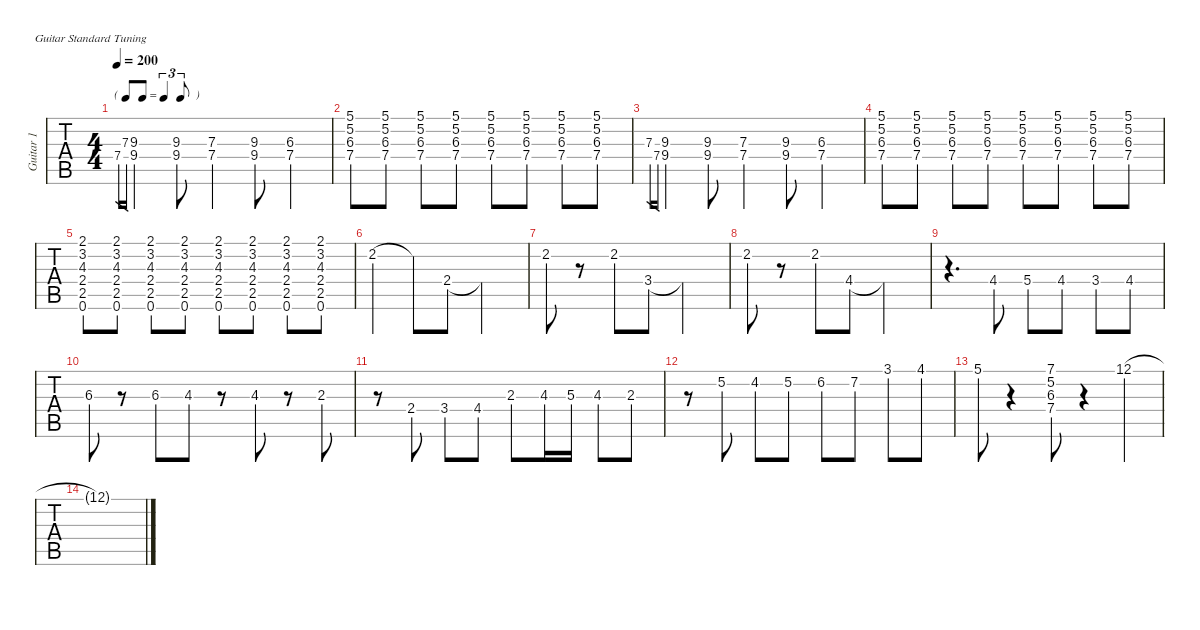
\defaultSystemsLayout 4
\hideDynamics
\bracketExtendMode nobrackets
\otherSystemsTrackNameOrientation horizontal
\track ("Guitar 1" "Guitar 1") {instrument acousticguitarsteel}
\staff {tabs}
\tuning (E4 B3 G3 D3 A2 E2)
\displaytranspose 0
\ts (4 4)
\tf triplet8th
\tempo 200
\clef g2
\ks c
7.4.16{gr dy mf} 7.3.16{gr} (9.4 9.3).4 (9.4 9.3).8 (7.4 7.3).4 (9.4 9.3).8 (7.4 6.3{acc #}).4 |
(7.4 6.3{acc #} 5.2 5.1).8 (7.4 6.3{acc #} 5.2 5.1).8 (7.4 6.3{acc #} 5.2 5.1).8 (7.4 6.3{acc #} 5.2 5.1).8 (7.4 6.3{acc #} 5.2 5.1).8 (7.4 6.3{acc #} 5.2 5.1).8 (7.4 6.3{acc #} 5.2 5.1).8 (7.4 6.3{acc #} 5.2 5.1).8 |
7.3.16{gr} 7.4.16{gr} (9.4 9.3).4 (9.4 9.3).8 (7.4 7.3).4 (9.4 9.3).8 (7.4 6.3{acc #}).4 |
(7.4 6.3{acc #} 5.2 5.1).8 (7.4 6.3{acc #} 5.2 5.1).8 (7.4 6.3{acc #} 5.2 5.1).8 (7.4 6.3{acc #} 5.2 5.1).8 (7.4 6.3{acc #} 5.2 5.1).8 (7.4 6.3{acc #} 5.2 5.1).8 (7.4 6.3{acc #} 5.2 5.1).8 (7.4 6.3{acc #} 5.2 5.1).8 |
(0.6 2.5 2.4 4.3 3.2 2.1{acc #}).8 (0.6 2.5 2.4 4.3 3.2 2.1{acc #}).8 (0.6 2.5 2.4 4.3 3.2 2.1{acc #}).8 (0.6 2.5 2.4 4.3 3.2 2.1{acc #}).8 (0.6 2.5 2.4 4.3 3.2 2.1{acc #}).8 (0.6 2.5 2.4 4.3 3.2 2.1{acc #}).8 (0.6 2.5 2.4 4.3 3.2 2.1{acc #}).8 (0.6 2.5 2.4 4.3 3.2 2.1{acc #}).8 |
2.2{acc #}.4{beam Down} 2.2{t acc #}.8{beam Down} 2.4.8{beam Down} 2.4{t}.2{beam Down} |
2.2{acc #}.8{beam Down} r.8 2.2{acc #}.8{beam Down} 3.4.8{beam Down} 3.4{t}.2{beam Down} |
2.2{acc #}.8{beam Down} r.8 2.2{acc #}.8{beam Down} 4.4{acc #}.8{beam Down} 4.4{t acc #}.2{beam Down} |
r.4{d} 4.4{acc #}.8{beam Up} 5.4.8{beam Up} 4.4{acc #}.8{beam Up} 3.4.8{beam Up} 4.4{acc #}.8{beam Up} |
6.3{acc #}.8{beam Up} r.8 6.3{acc #}.8{beam Up} 4.3.8{beam Up} r.8 4.3.8{beam Up} r.8 2.3.8{beam Up} |
r.8 2.4.8{beam Up} 3.4.8{beam Up} 4.4{acc #}.8{beam Up} 2.3.8{beam Up} 4.3.16{beam Up} 5.3.16{beam Up} 4.3.8{beam Up} 2.3.8{beam Up} |
r.8 5.2.8{beam Down} 4.2{acc b}.8{beam Down} 5.2.8{beam Down} 6.2.8{beam Down} 7.2{acc #}.8{beam Down} 3.1.8{beam Down} 4.1{acc #}.8{beam Down} |
5.1.8{beam Down} r.4 (7.4 6.3{acc #} 5.2 7.1).8 r.4 12.1.4{beam Down} |
12.1{t}.1
